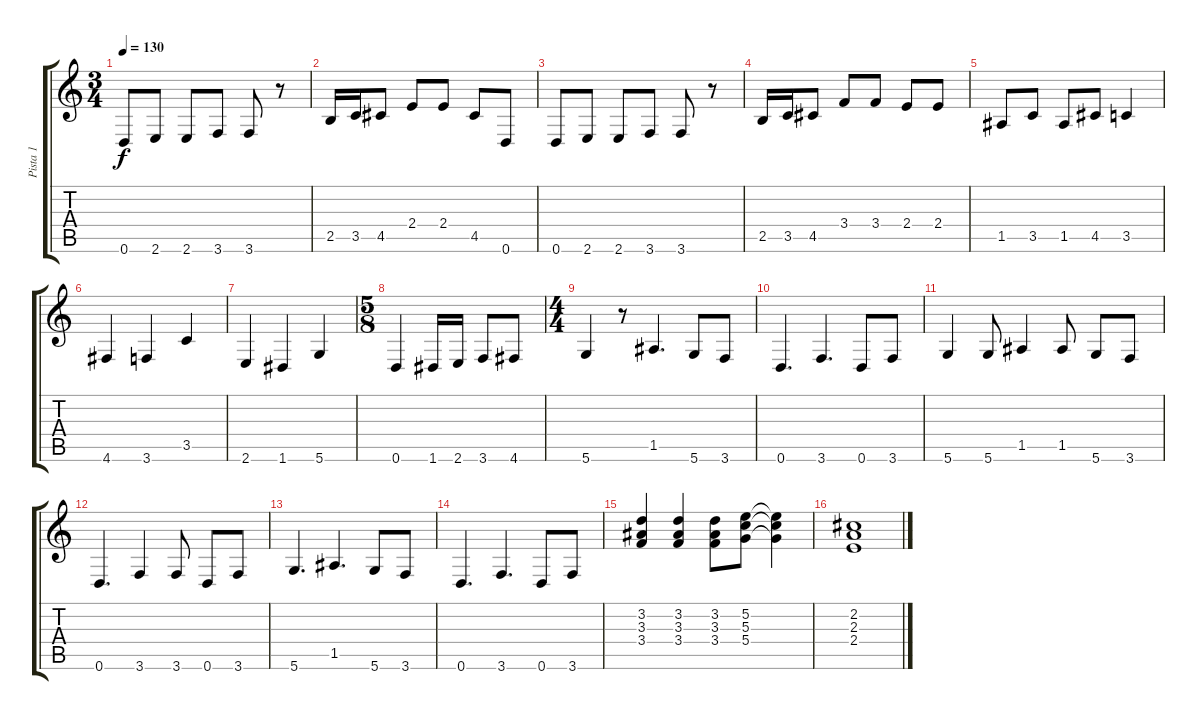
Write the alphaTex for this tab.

\track ("Pista 1" "Pista 1") {instrument acousticguitarsteel}
\staff {score tabs}
\tuning (E4 B3 G3 D3 A2 D2) {hide}
\ts (3 4)
\tempo 130
\clef g2
\ks c
0.6.8{dy f} 2.6.8 2.6.8 3.6.8 3.6.8 r.8 |
2.5.16 3.5.16 4.5.8 2.4.8 2.4.8 4.5.8 0.6.8 |
0.6.8 2.6.8 2.6.8 3.6.8 3.6.8 r.8 |
2.5.16 3.5.16 4.5.8 3.4.8 3.4.8 2.4.8 2.4.8 |
1.5.8 3.5.8 1.5.8 4.5.8 3.5.4 |
4.6.4 3.6.4 3.5.4 |
2.6.4 1.6.4 5.6.4 |
\ts (5 8)
0.6.4 1.6.16 2.6.16 3.6.8 4.6.8 |
\ts (4 4)
5.6.4 r.8 1.5.4{d} 5.6.8 3.6.8 |
0.6.4{d} 3.6.4{d} 0.6.8 3.6.8 |
5.6.4 5.6.8 1.5.4 1.5.8 5.6.8 3.6.8 |
0.6.4{d} 3.6.4 3.6.8 0.6.8 3.6.8 |
5.6.4{d} 1.5.4{d} 5.6.8 3.6.8 |
0.6.4{d} 3.6.4{d} 0.6.8 3.6.8 |
(3.2 3.3 3.4).4 (3.2 3.3 3.4).4 (3.2 3.3 3.4).8 (5.2 5.3 5.4).8 (5.2{t} 5.3{t} 5.4{t}).4 |
(2.2 2.3 2.4).1
